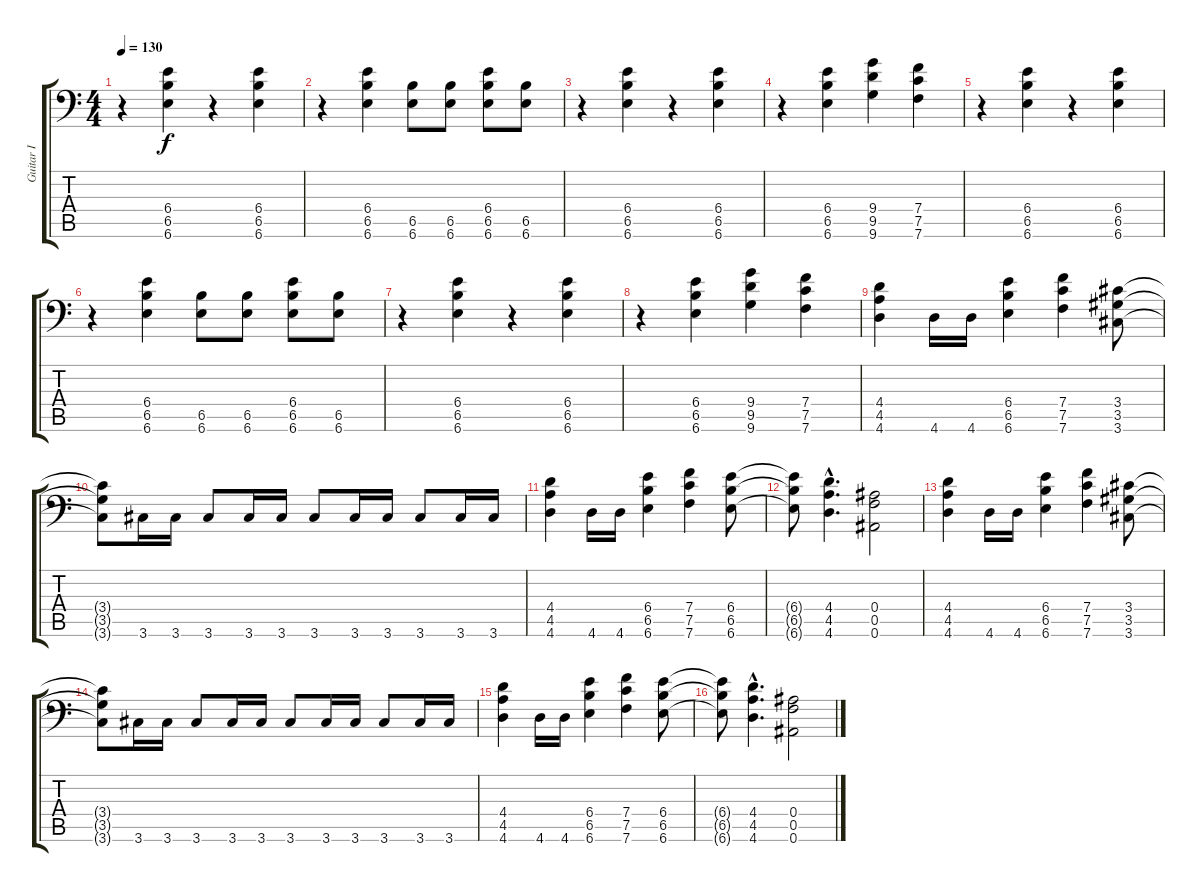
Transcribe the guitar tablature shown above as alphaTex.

\track ("Guitar I" "Guitar I") {instrument distortionguitar}
\staff {score tabs}
\tuning (C4 G3 Eb3 Bb2 F2 Bb1) {hide}
\ts (4 4)
\tempo 130
\clef f4
\ks c
r.4{dy f} (6.4 6.5 6.6).4 r.4 (6.4 6.5 6.6).4 |
r.4 (6.4 6.5 6.6).4 (6.5 6.6).8 (6.5 6.6).8 (6.4 6.5 6.6).8 (6.5 6.6).8 |
r.4 (6.4 6.5 6.6).4 r.4 (6.4 6.5 6.6).4 |
r.4 (6.4 6.5 6.6).4 (9.4 9.5 9.6).4 (7.4 7.5 7.6).4 |
r.4 (6.4 6.5 6.6).4 r.4 (6.4 6.5 6.6).4 |
r.4 (6.4 6.5 6.6).4 (6.5 6.6).8 (6.5 6.6).8 (6.4 6.5 6.6).8 (6.5 6.6).8 |
r.4 (6.4 6.5 6.6).4 r.4 (6.4 6.5 6.6).4 |
r.4 (6.4 6.5 6.6).4 (9.4 9.5 9.6).4 (7.4 7.5 7.6).4 |
(4.4 4.5 4.6).4 4.6.16 4.6.16 (6.4 6.5 6.6).4 (7.4 7.5 7.6).4 (3.4 3.5 3.6).8 |
(3.4{t} 3.5{t} 3.6{t}).8 3.6.16 3.6.16 3.6.8 3.6.16 3.6.16 3.6.8 3.6.16 3.6.16 3.6.8 3.6.16 3.6.16 |
(4.4 4.5 4.6).4 4.6.16 4.6.16 (6.4 6.5 6.6).4 (7.4 7.5 7.6).4 (6.4 6.5 6.6).8 |
(6.4{t} 6.5{t} 6.6{t}).8 (4.4{hac} 4.5{hac} 4.6{hac}).4{d} (0.4 0.5 0.6).2 |
(4.4 4.5 4.6).4 4.6.16 4.6.16 (6.4 6.5 6.6).4 (7.4 7.5 7.6).4 (3.4 3.5 3.6).8 |
(3.4{t} 3.5{t} 3.6{t}).8 3.6.16 3.6.16 3.6.8 3.6.16 3.6.16 3.6.8 3.6.16 3.6.16 3.6.8 3.6.16 3.6.16 |
(4.4 4.5 4.6).4 4.6.16 4.6.16 (6.4 6.5 6.6).4 (7.4 7.5 7.6).4 (6.4 6.5 6.6).8 |
(6.4{t} 6.5{t} 6.6{t}).8 (4.4{hac} 4.5{hac} 4.6{hac}).4{d} (0.4 0.5 0.6).2
